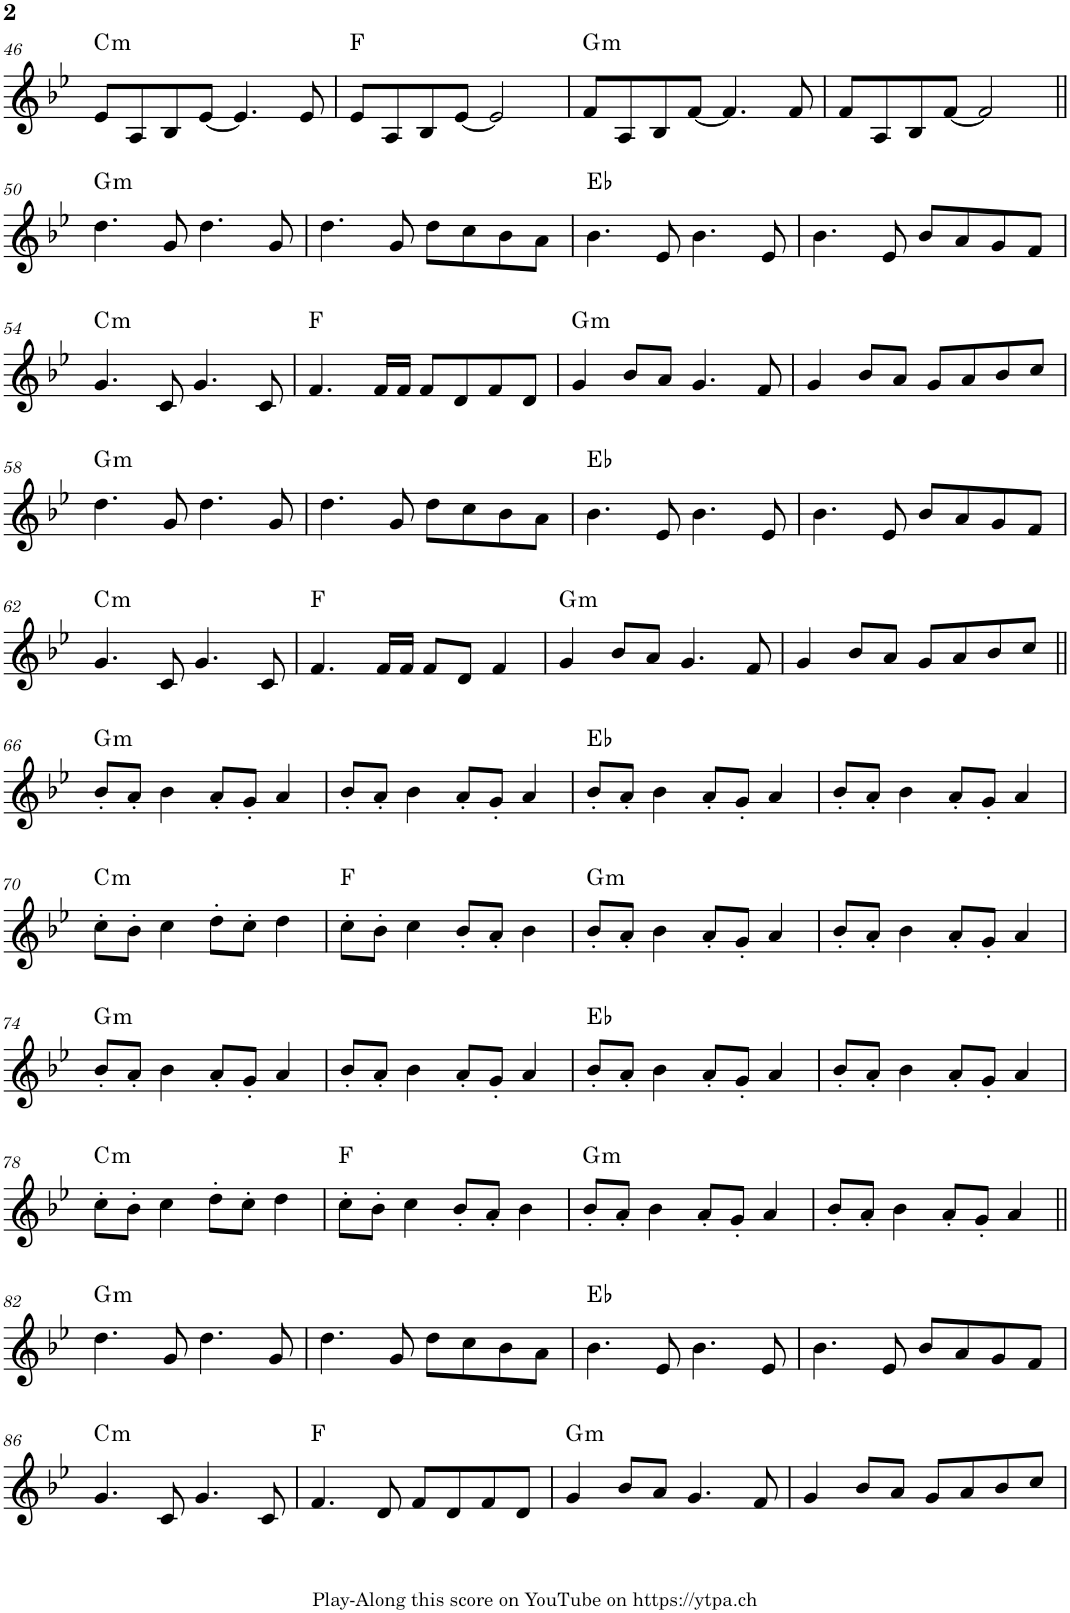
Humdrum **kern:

**kern	**harte
*part1	*part1
*staff1	*
*I"Piano	*
*I'Pno.	*
!!LO:PB:g=z
*clefG2	*
*k[b-e-]	*
*M4/4	*
=46	=46
!	!LO:H:kt=m
8e-/L	C:min
8A/	.
8B-/	.
[8e-/J	.
4.e-/]	.
8e-/	.
=47	=47
8e-/L	F:maj
8A/	.
8B-/	.
[8e-/J	.
2e-/]	.
=48	=48
!	!LO:H:kt=m
8f/L	G:min
8A/	.
8B-/	.
[8f/J	.
4.f/]	.
8f/	.
=49	=49
8f/L	.
8A/	.
8B-/	.
[8f/J	.
2f/]	.
!!LO:LB:g=z
=50||	=50||
!	!LO:H:kt=m
4.dd\	G:min
8g/	.
4.dd\	.
8g/	.
=51	=51
4.dd\	.
8g/	.
8dd\L	.
8cc\	.
8b-\	.
8a\J	.
=52	=52
4.b-\	Eb:maj
8e-/	.
4.b-\	.
8e-/	.
=53	=53
4.b-\	.
8e-/	.
8b-/L	.
8a/	.
8g/	.
8f/J	.
!!LO:LB:g=z
=54	=54
!	!LO:H:kt=m
4.g/	C:min
8c/	.
4.g/	.
8c/	.
=55	=55
4.f/	F:maj
16f/LL	.
16f/JJ	.
8f/L	.
8d/	.
8f/	.
8d/J	.
=56	=56
!	!LO:H:kt=m
4g/	G:min
8b-/L	.
8a/J	.
4.g/	.
8f/	.
=57	=57
4g/	.
8b-/L	.
8a/J	.
8g/L	.
8a/	.
8b-/	.
8cc/J	.
!!LO:LB:g=z
=58	=58
!	!LO:H:kt=m
4.dd\	G:min
8g/	.
4.dd\	.
8g/	.
=59	=59
4.dd\	.
8g/	.
8dd\L	.
8cc\	.
8b-\	.
8a\J	.
=60	=60
4.b-\	Eb:maj
8e-/	.
4.b-\	.
8e-/	.
=61	=61
4.b-\	.
8e-/	.
8b-/L	.
8a/	.
8g/	.
8f/J	.
!!LO:LB:g=z
=62	=62
!	!LO:H:kt=m
4.g/	C:min
8c/	.
4.g/	.
8c/	.
=63	=63
4.f/	F:maj
16f/LL	.
16f/JJ	.
8f/L	.
8d/J	.
4f/	.
=64	=64
!	!LO:H:kt=m
4g/	G:min
8b-/L	.
8a/J	.
4.g/	.
8f/	.
=65	=65
4g/	.
8b-/L	.
8a/J	.
8g/L	.
8a/	.
8b-/	.
8cc/J	.
!!LO:LB:g=z
=66||	=66||
!	!LO:H:kt=m
8b-'/L	G:min
8a'/J	.
4b-\	.
8a'/L	.
8g'/J	.
4a/	.
=67	=67
8b-'/L	.
8a'/J	.
4b-\	.
8a'/L	.
8g'/J	.
4a/	.
=68	=68
8b-'/L	Eb:maj
8a'/J	.
4b-\	.
8a'/L	.
8g'/J	.
4a/	.
=69	=69
8b-'/L	.
8a'/J	.
4b-\	.
8a'/L	.
8g'/J	.
4a/	.
!!LO:LB:g=z
=70	=70
!	!LO:H:kt=m
8cc'\L	C:min
8b-'\J	.
4cc\	.
8dd'\L	.
8cc'\J	.
4dd\	.
=71	=71
8cc'\L	F:maj
8b-'\J	.
4cc\	.
8b-'/L	.
8a'/J	.
4b-\	.
=72	=72
!	!LO:H:kt=m
8b-'/L	G:min
8a'/J	.
4b-\	.
8a'/L	.
8g'/J	.
4a/	.
=73	=73
8b-'/L	.
8a'/J	.
4b-\	.
8a'/L	.
8g'/J	.
4a/	.
!!LO:LB:g=z
=74	=74
!	!LO:H:kt=m
8b-'/L	G:min
8a'/J	.
4b-\	.
8a'/L	.
8g'/J	.
4a/	.
=75	=75
8b-'/L	.
8a'/J	.
4b-\	.
8a'/L	.
8g'/J	.
4a/	.
=76	=76
8b-'/L	Eb:maj
8a'/J	.
4b-\	.
8a'/L	.
8g'/J	.
4a/	.
=77	=77
8b-'/L	.
8a'/J	.
4b-\	.
8a'/L	.
8g'/J	.
4a/	.
!!LO:LB:g=z
=78	=78
!	!LO:H:kt=m
8cc'\L	C:min
8b-'\J	.
4cc\	.
8dd'\L	.
8cc'\J	.
4dd\	.
=79	=79
8cc'\L	F:maj
8b-'\J	.
4cc\	.
8b-'/L	.
8a'/J	.
4b-\	.
=80	=80
!	!LO:H:kt=m
8b-'/L	G:min
8a'/J	.
4b-\	.
8a'/L	.
8g'/J	.
4a/	.
=81	=81
8b-'/L	.
8a'/J	.
4b-\	.
8a'/L	.
8g'/J	.
4a/	.
!!LO:LB:g=z
=82||	=82||
!	!LO:H:kt=m
4.dd\	G:min
8g/	.
4.dd\	.
8g/	.
=83	=83
4.dd\	.
8g/	.
8dd\L	.
8cc\	.
8b-\	.
8a\J	.
=84	=84
4.b-\	Eb:maj
8e-/	.
4.b-\	.
8e-/	.
=85	=85
4.b-\	.
8e-/	.
8b-/L	.
8a/	.
8g/	.
8f/J	.
!!LO:LB:g=z
=86	=86
!	!LO:H:kt=m
4.g/	C:min
8c/	.
4.g/	.
8c/	.
=87	=87
4.f/	F:maj
8d/	.
8f/L	.
8d/	.
8f/	.
8d/J	.
=88	=88
!	!LO:H:kt=m
4g/	G:min
8b-/L	.
8a/J	.
4.g/	.
8f/	.
=89	=89
4g/	.
8b-/L	.
8a/J	.
8g/L	.
8a/	.
8b-/	.
8cc/J	.
=	=
*-	*-
